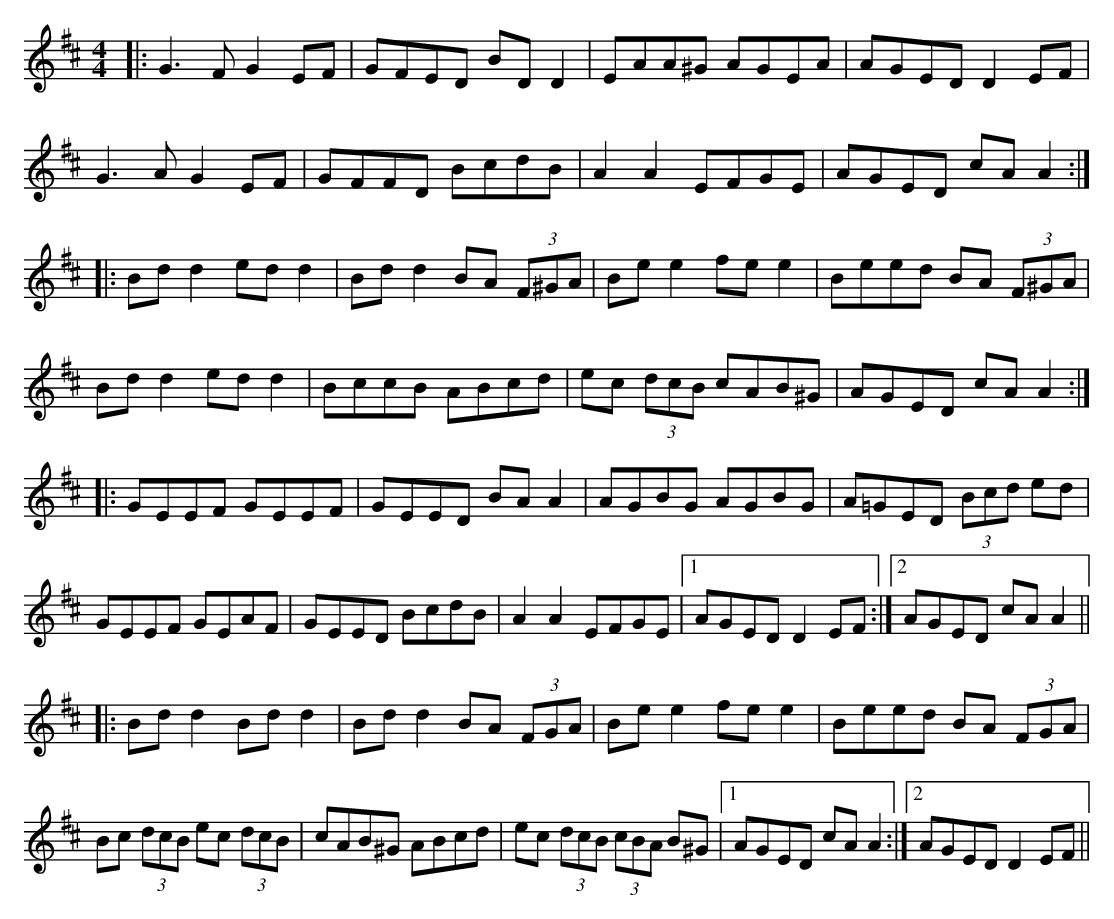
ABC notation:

X:1
M:4/4
K:Edor
|:G3 F G2 EF|GFED BD D2|EAA^G AGEA|AGED D2 EF|
G3A G2 EF|GFFD BcdB|A2 A2 EFGE|AGED cA A2:|
|:Bd d2 ed d2|Bd d2 BA (3F^GA|Be e2 fe e2|Beed BA (3F^GA|
Bd d2 ed d2|BccB ABcd|ec (3dcB cAB^G|AGED cA A2:|
|:GEEF GEEF|GEED BA A2|AGBG AGBG|A=GED (3Bcd ed|
GEEF GEAF|GEED BcdB|A2 A2 EFGE|1 AGED D2 EF:|2 AGED cA A2||
|:Bd d2 Bd d2|Bd d2 BA (3FGA|Be e2 fe e2|Beed BA (3FGA|
Bc (3dcB ec (3dcB|cAB^G ABcd|ec (3dcB (3cBA B^G|1 AGED cA A2:|2 AGED D2 EF||
